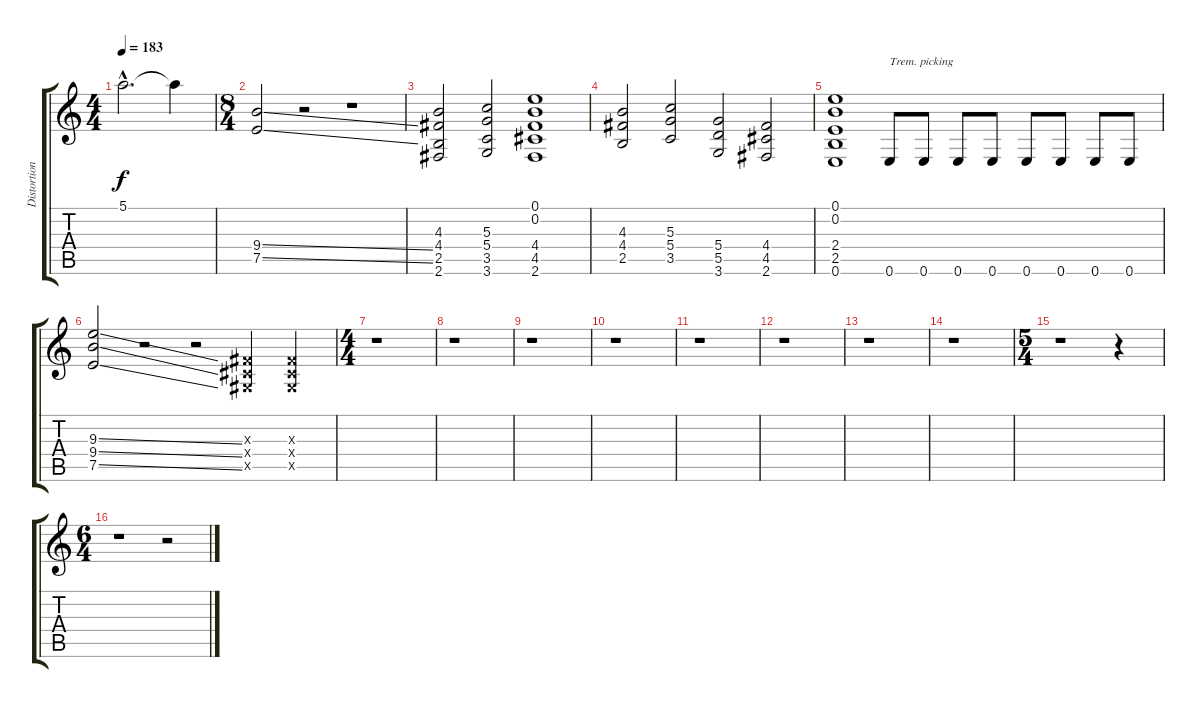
\track ("Distortion guitar" "Distortion") {instrument distortionguitar}
\staff {score tabs}
\tuning (E4 B3 G3 D3 A2 E2) {hide}
\ts (4 4)
\tempo 183
\clef g2
\ks c
5.1{hac t}.2{d dy f} 5.1{t}.4 |
\ts (8 4)
(9.4{ss} 7.5{ss}).2 r.2 r.1 |
(4.3 4.4 2.5 2.6).2 (5.3 5.4 3.5 3.6).2 (0.1 0.2 4.4 4.5 2.6).1 |
(4.3 4.4 2.5).2 (5.3 5.4 3.5).2 (5.4 5.5 3.6).2 (4.4 4.5 2.6).2 |
(0.1 0.2 2.4 2.5 0.6).1 0.6.8{txt "Trem. picking"} 0.6.8 0.6.8 0.6.8 0.6.8 0.6.8 0.6.8 0.6.8 |
(9.3{ss} 9.4{ss} 7.5{ss}).2 r.2 r.2 (-1.3{x} -1.4{x} -1.5{x}).4 (-1.3{x} -1.4{x} -1.5{x}).4 |
\ts (4 4)
r.1 |
r.1 |
r.1 |
r.1 |
r.1 |
r.1 |
r.1 |
r.1 |
\ts (5 4)
r.1 r.4 |
\ts (6 4)
r.1 r.2
